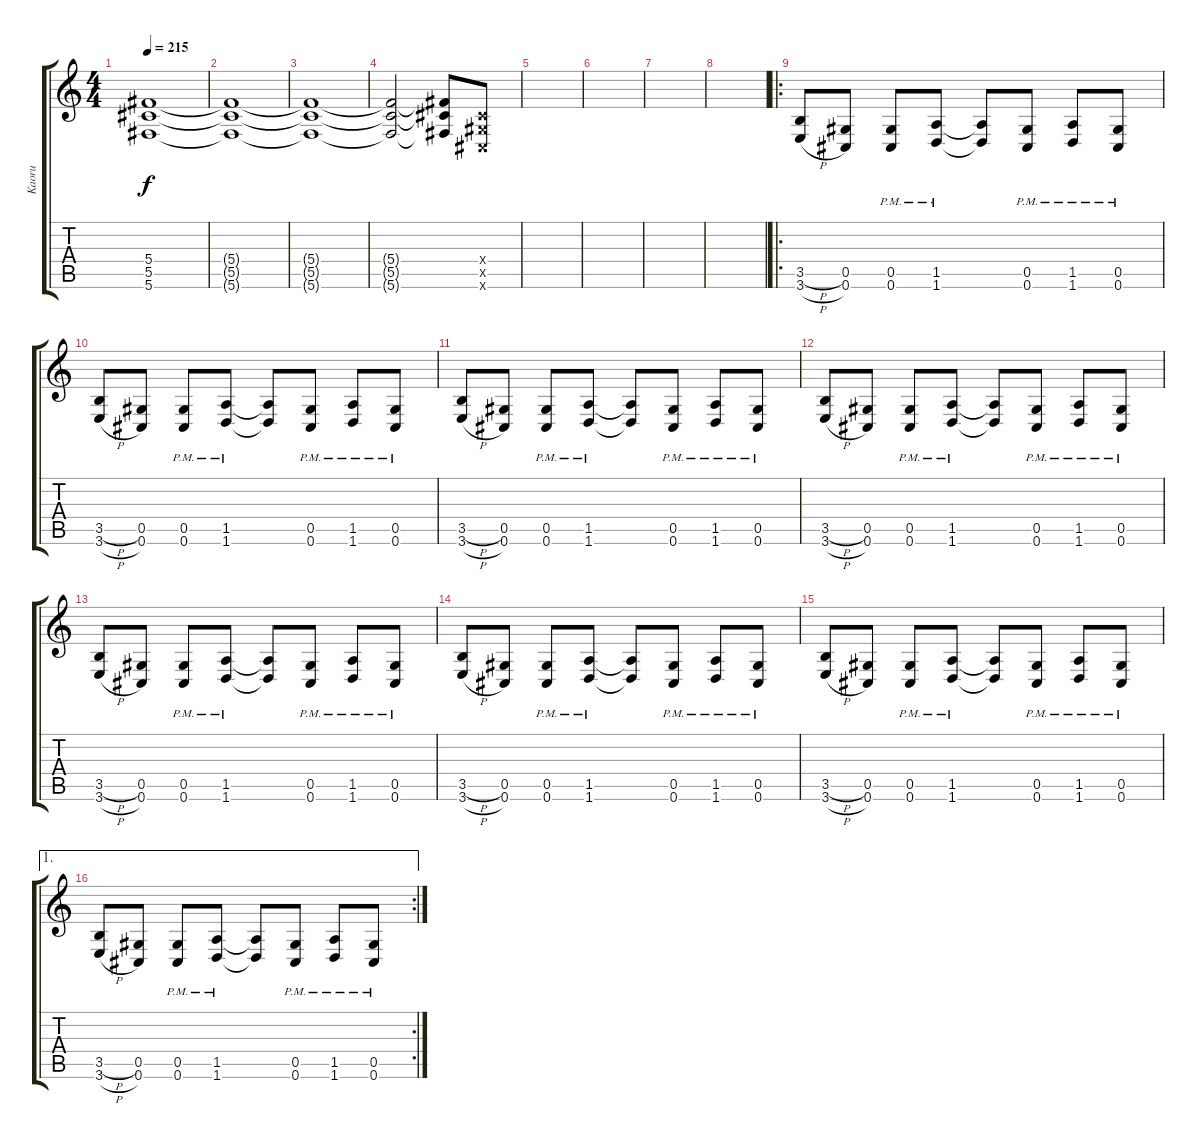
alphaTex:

\track ("Kaoru" "Kaoru") {instrument overdrivenguitar}
\staff {score tabs}
\tuning (Eb4 Bb3 Gb3 Db3 Ab2 Db2) {hide}
\ts (4 4)
\tempo 215
\clef g2
\ks aminor
(5.4{t} 5.5{t} 5.6{t}).1{dy f} |
(5.4{t} 5.5{t} 5.6{t}).1 |
(5.4{t} 5.5{t} 5.6{t}).1 |
(5.4{t} 5.5{t} 5.6{t}).2 (5.4{t} 5.5{t} 5.6{t}).8 (0.4{x} 0.5{x} 0.6{x}).8 |
|
|
|
|
\ro
(3.5{h} 3.6{h}).8 (0.5 0.6).8 (0.5{pm} 0.6{pm}).8 (1.5{pm} 1.6{pm}).8 (1.5{t} 1.6{t}).8 (0.5{pm} 0.6{pm}).8 (1.5{pm} 1.6{pm}).8 (0.5{pm} 0.6{pm}).8 |
(3.5{h} 3.6{h}).8 (0.5 0.6).8 (0.5{pm} 0.6{pm}).8 (1.5{pm} 1.6{pm}).8 (1.5{t} 1.6{t}).8 (0.5{pm} 0.6{pm}).8 (1.5{pm} 1.6{pm}).8 (0.5{pm} 0.6{pm}).8 |
(3.5{h} 3.6{h}).8 (0.5 0.6).8 (0.5{pm} 0.6{pm}).8 (1.5{pm} 1.6{pm}).8 (1.5{t} 1.6{t}).8 (0.5{pm} 0.6{pm}).8 (1.5{pm} 1.6{pm}).8 (0.5{pm} 0.6{pm}).8 |
(3.5{h} 3.6{h}).8 (0.5 0.6).8 (0.5{pm} 0.6{pm}).8 (1.5{pm} 1.6{pm}).8 (1.5{t} 1.6{t}).8 (0.5{pm} 0.6{pm}).8 (1.5{pm} 1.6{pm}).8 (0.5{pm} 0.6{pm}).8 |
(3.5{h} 3.6{h}).8 (0.5 0.6).8 (0.5{pm} 0.6{pm}).8 (1.5{pm} 1.6{pm}).8 (1.5{t} 1.6{t}).8 (0.5{pm} 0.6{pm}).8 (1.5{pm} 1.6{pm}).8 (0.5{pm} 0.6{pm}).8 |
(3.5{h} 3.6{h}).8 (0.5 0.6).8 (0.5{pm} 0.6{pm}).8 (1.5{pm} 1.6{pm}).8 (1.5{t} 1.6{t}).8 (0.5{pm} 0.6{pm}).8 (1.5{pm} 1.6{pm}).8 (0.5{pm} 0.6{pm}).8 |
(3.5{h} 3.6{h}).8 (0.5 0.6).8 (0.5{pm} 0.6{pm}).8 (1.5{pm} 1.6{pm}).8 (1.5{t} 1.6{t}).8 (0.5{pm} 0.6{pm}).8 (1.5{pm} 1.6{pm}).8 (0.5{pm} 0.6{pm}).8 |
\ae 1
\rc 2
(3.5{h} 3.6{h}).8 (0.5 0.6).8 (0.5{pm} 0.6{pm}).8 (1.5{pm} 1.6{pm}).8 (1.5{t} 1.6{t}).8 (0.5{pm} 0.6{pm}).8 (1.5{pm} 1.6{pm}).8 (0.5{pm} 0.6{pm}).8
